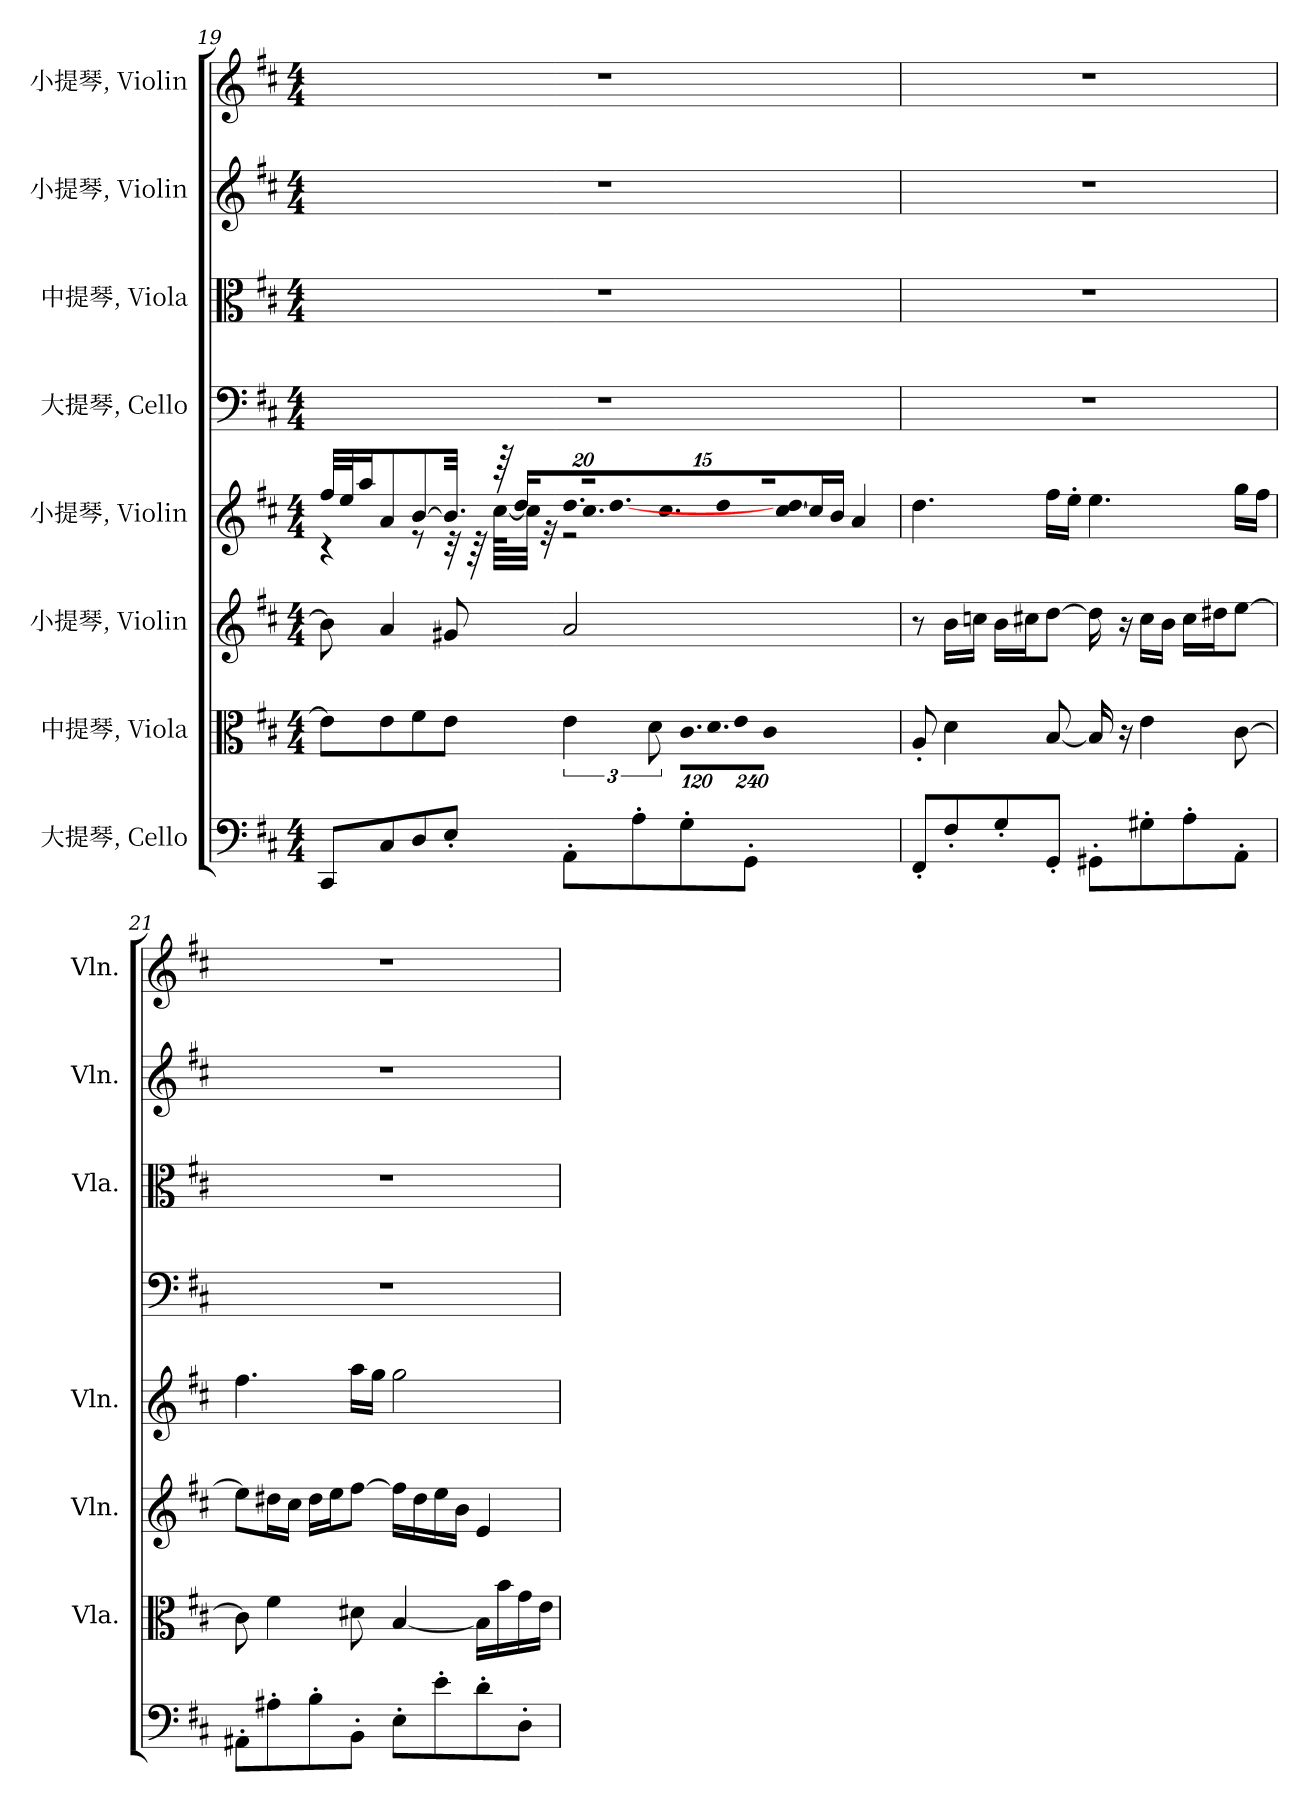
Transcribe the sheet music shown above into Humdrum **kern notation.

**kern	**kern	**kern	**kern	**kern	**kern	**kern	**kern
*part8	*part7	*part6	*part5	*part4	*part3	*part2	*part1
*staff8	*staff7	*staff6	*staff5	*staff4	*staff3	*staff2	*staff1
*I"大提琴, Cello	*I"中提琴, Viola	*I"小提琴, Violin	*I"小提琴, Violin	*I"大提琴, Cello	*I"中提琴, Viola	*I"小提琴, Violin	*I"小提琴, Violin
*	*I'Vla.	*I'Vln.	*I'Vln.	*	*I'Vla.	*I'Vln.	*I'Vln.
!!LO:PB:g=z
*clefF4	*clefC3	*clefG2	*clefG2	*clefF4	*clefC3	*clefG2	*clefG2
*k[f#c#]	*k[f#c#]	*k[f#c#]	*k[f#c#]	*k[f#c#]	*k[f#c#]	*k[f#c#]	*k[f#c#]
*M4/4	*M4/4	*M4/4	*M4/4	*M4/4	*M4/4	*M4/4	*M4/4
=19	=19	=19	=19	=19	=19	=19	=19
*	*	*	*^	*	*	*	*
8CC#/L	8e\L]	8b\]	32ff#/LLL	4r	1r	1r	1r	1r
.	.	.	32ee/J	.	.	.	.	.
.	.	.	16aa/J	.	.	.	.	.
8C#/	8e\	4a/	8a/	.	.	.	.	.
8D/	8f#\	.	[8b/	8r	.	.	.	.
8E'/J	8e\J	8g#X/	32.b/Jkk]	32r	.	.	.	.
.	.	.	.	64r	.	.	.	.
.	.	.	64r	[64cc#\KLLL	.	.	.	.
.	.	.	16dd/LL	32cc#\JJJ]	.	.	.	.
.	.	.	.	32r	.	.	.	.
*	*	*	*Xbrackettup	*	*	*	*	*
!	!	!	!LO:N:vis=32.	!	!	!	!	!
8AA'\L	6e\	2a/	640%17dd/LL	2r	.	.	.	.
!	!	!	!LO:N:vis=32.	!	!	!	!	!
.	.	.	640%17cc#/	.	.	.	.	.
.	.	.	1920ryy	.	.	.	.	.
!	!	!	!LO:N:vis=32.	!	!	!	!	!
.	.	.	640%17dd/	.	.	.	.	.
!	!	!	!LO:N:vis=256.	!	!	!	!	!
.	.	.	1920%17cc#/K	.	.	.	.	.
!	!	!	!LO:N:vis=256%9	!	!	!	!	!
.	.	.	[960%17dd/	.	.	.	.	.
.	.	.	1920ryy	.	.	.	.	.
!	!	!	!LO:N:vis=256%9	!	!	!	!	!
.	.	.	[960%17cc#/ 960%17dd/]JJ	.	.	.	.	.
8A'\	.	.	16cc#/]	.	.	.	.	.
.	12d\	.	.	.	.	.	.	.
.	.	.	16b/JJ	.	.	.	.	.
*	*Xbrackettup	*	*	*	*	*	*	*
!	!LO:N:vis=32.	!	!	!	!	!	!	!
8G'\	1920%103c#\LLL	.	4a/	.	.	.	.	.
!	!LO:N:vis=32.	!	!	!	!	!	!	!
.	1920%103d\J	.	.	.	.	.	.	.
!	!LO:N:vis=16	!	!	!	!	!	!	!
.	1920%137e\	.	.	.	.	.	.	.
8GG'\J	.	.	.	.	.	.	.	.
!	!LO:N:vis=16	!	!	!	!	!	!	!
.	1920%137c#\JJ	.	.	.	.	.	.	.
*	*	*	*v	*v	*	*	*	*
!!LO:PB:g=z
=20	=20	=20	=20	=20	=20	=20	=20
8FF#'/L	8A'/	8r	4.dd\	1r	1r	1r	1r
8F#'/	4d\	16b\LL	.	.	.	.	.
.	.	16ccn\JJ	.	.	.	.	.
8G'/	.	16b\LL	.	.	.	.	.
.	.	16cc#X\J	.	.	.	.	.
8GG'/J	[8B/	[8dd\J	16ff#\LL	.	.	.	.
.	.	.	16ee'\JJ	.	.	.	.
8GG#X'\L	16B/]	16dd\]	4.ee\	.	.	.	.
.	16r	16r	.	.	.	.	.
8G#X'\	4e\	16cc#\LL	.	.	.	.	.
.	.	16b\JJ	.	.	.	.	.
8A'\	.	16cc#\LL	.	.	.	.	.
.	.	16dd#X\J	.	.	.	.	.
8AA'\J	[8c#\	[8ee\J	16gg\LL	.	.	.	.
.	.	.	16ff#\JJ	.	.	.	.
=21	=21	=21	=21	=21	=21	=21	=21
8AA#X'\L	8c#\]	8ee\L]	4.ff#\	1r	1r	1r	1r
8A#X'\	4f#\	16dd#X\L	.	.	.	.	.
.	.	16cc#\JJ	.	.	.	.	.
8B'\	.	16dd#\LL	.	.	.	.	.
.	.	16ee\J	.	.	.	.	.
8BB'\J	8d#X\	[8ff#\J	16aa\LL	.	.	.	.
.	.	.	16gg\JJ	.	.	.	.
8E'\L	[4B/	16ff#\LL]	2gg\	.	.	.	.
.	.	16dd#\	.	.	.	.	.
8e'\	.	16ee\	.	.	.	.	.
.	.	16b\JJ	.	.	.	.	.
8d'\	16B\LL]	4e/	.	.	.	.	.
.	16b\	.	.	.	.	.	.
8D'\J	16g\	.	.	.	.	.	.
.	16e\JJ	.	.	.	.	.	.
=	=	=	=	=	=	=	=
*-	*-	*-	*-	*-	*-	*-	*-
